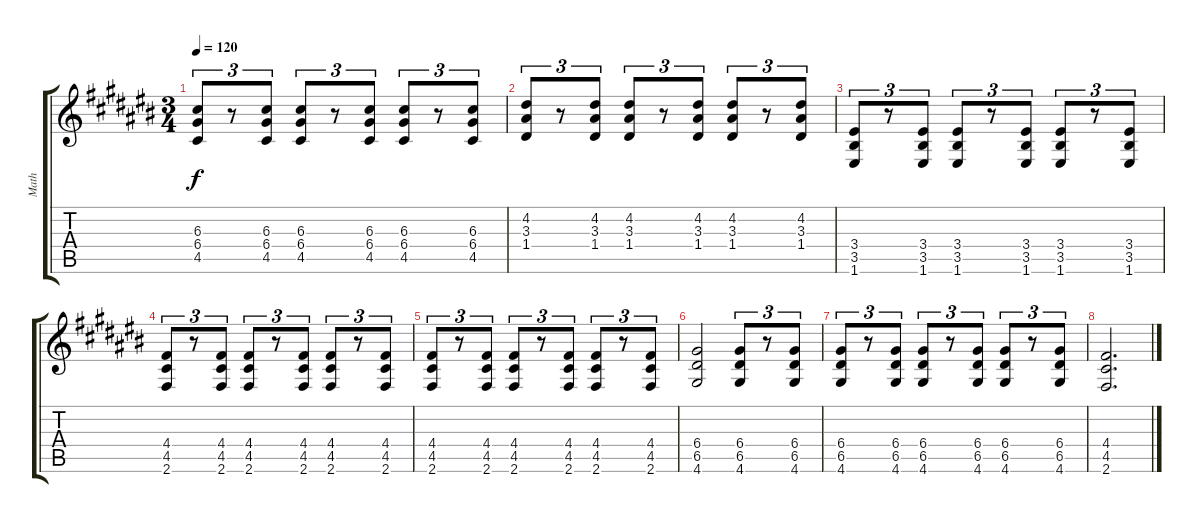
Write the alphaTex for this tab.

\track ("Math" "Math") {instrument overdrivenguitar}
\staff {score tabs}
\tuning (E4 B3 G3 D3 A2 E2) {hide}
\ts (3 4)
\tempo 120
\clef g2
\ks c#
(6.3 6.4 4.5).8{tu (3 2) dy f} r.8{tu (3 2)} (6.3 6.4 4.5).8{tu (3 2)} (6.3 6.4 4.5).8{tu (3 2)} r.8{tu (3 2)} (6.3 6.4 4.5).8{tu (3 2)} (6.3 6.4 4.5).8{tu (3 2)} r.8{tu (3 2)} (6.3 6.4 4.5).8{tu (3 2)} |
(4.2 3.3 1.4).8{tu (3 2)} r.8{tu (3 2)} (4.2 3.3 1.4).8{tu (3 2)} (4.2 3.3 1.4).8{tu (3 2)} r.8{tu (3 2)} (4.2 3.3 1.4).8{tu (3 2)} (4.2 3.3 1.4).8{tu (3 2)} r.8{tu (3 2)} (4.2 3.3 1.4).8{tu (3 2)} |
(3.4 3.5 1.6).8{tu (3 2)} r.8{tu (3 2)} (3.4 3.5 1.6).8{tu (3 2)} (3.4 3.5 1.6).8{tu (3 2)} r.8{tu (3 2)} (3.4 3.5 1.6).8{tu (3 2)} (3.4 3.5 1.6).8{tu (3 2)} r.8{tu (3 2)} (3.4 3.5 1.6).8{tu (3 2)} |
(4.4 4.5 2.6).8{tu (3 2)} r.8{tu (3 2)} (4.4 4.5 2.6).8{tu (3 2)} (4.4 4.5 2.6).8{tu (3 2)} r.8{tu (3 2)} (4.4 4.5 2.6).8{tu (3 2)} (4.4 4.5 2.6).8{tu (3 2)} r.8{tu (3 2)} (4.4 4.5 2.6).8{tu (3 2)} |
(4.4 4.5 2.6).8{tu (3 2)} r.8{tu (3 2)} (4.4 4.5 2.6).8{tu (3 2)} (4.4 4.5 2.6).8{tu (3 2)} r.8{tu (3 2)} (4.4 4.5 2.6).8{tu (3 2)} (4.4 4.5 2.6).8{tu (3 2)} r.8{tu (3 2)} (4.4 4.5 2.6).8{tu (3 2)} |
(6.4 6.5 4.6).2 (6.4 6.5 4.6).8{tu (3 2)} r.8{tu (3 2)} (6.4 6.5 4.6).8{tu (3 2)} |
(6.4 6.5 4.6).8{tu (3 2)} r.8{tu (3 2)} (6.4 6.5 4.6).8{tu (3 2)} (6.4 6.5 4.6).8{tu (3 2)} r.8{tu (3 2)} (6.4 6.5 4.6).8{tu (3 2)} (6.4 6.5 4.6).8{tu (3 2)} r.8{tu (3 2)} (6.4 6.5 4.6).8{tu (3 2)} |
(4.4 4.5 2.6).2{d}
